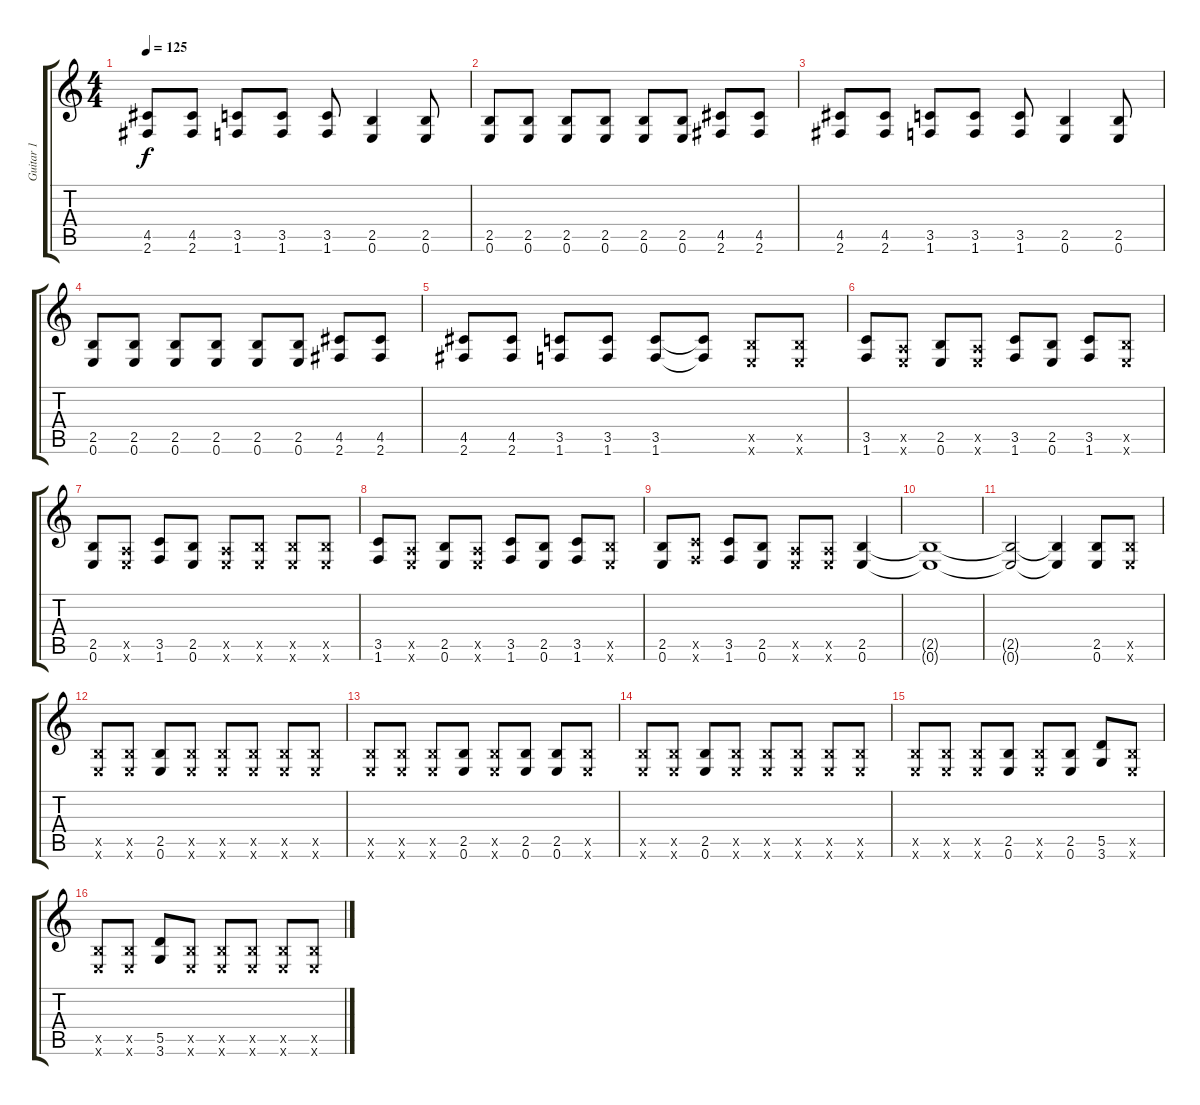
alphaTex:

\track ("Guitar 1" "Guitar 1") {instrument overdrivenguitar}
\staff {score tabs}
\tuning (E4 B3 G3 D3 A2 E2) {hide}
\ts (4 4)
\tempo 125
\clef g2
\ks c
(4.5 2.6).8{dy f} (4.5 2.6).8 (3.5 1.6).8 (3.5 1.6).8 (3.5 1.6).8 (2.5 0.6).4 (2.5 0.6).8 |
(2.5 0.6).8 (2.5 0.6).8 (2.5 0.6).8 (2.5 0.6).8 (2.5 0.6).8 (2.5 0.6).8 (4.5 2.6).8 (4.5 2.6).8 |
(4.5 2.6).8 (4.5 2.6).8 (3.5 1.6).8 (3.5 1.6).8 (3.5 1.6).8 (2.5 0.6).4 (2.5 0.6).8 |
(2.5 0.6).8 (2.5 0.6).8 (2.5 0.6).8 (2.5 0.6).8 (2.5 0.6).8 (2.5 0.6).8 (4.5 2.6).8 (4.5 2.6).8 |
(4.5 2.6).8 (4.5 2.6).8 (3.5 1.6).8 (3.5 1.6).8 (3.5 1.6).8 (3.5{t} 1.6{t}).8 (2.5{x} 0.6{x}).8 (2.5{x} 0.6{x}).8 |
(3.5 1.6).8 (0.5{x} 0.6{x}).8 (2.5 0.6).8 (0.5{x} 0.6{x}).8 (3.5 1.6).8 (2.5 0.6).8 (3.5 1.6).8 (2.5{x} 0.6{x}).8 |
(2.5 0.6).8 (0.5{x} 0.6{x}).8 (3.5 1.6).8 (2.5 0.6).8 (0.5{x} 0.6{x}).8 (2.5{x} 0.6{x}).8 (2.5{x} 0.6{x}).8 (2.5{x} 0.6{x}).8 |
(3.5 1.6).8 (0.5{x} 0.6{x}).8 (2.5 0.6).8 (0.5{x} 0.6{x}).8 (3.5 1.6).8 (2.5 0.6).8 (3.5 1.6).8 (2.5{x} 0.6{x}).8 |
(2.5 0.6).8 (3.5{x} 1.6{x}).8 (3.5 1.6).8 (2.5 0.6).8 (0.5{x} 0.6{x}).8 (0.5{x} 0.6{x}).8 (2.5 0.6).4 |
(2.5{t} 0.6{t}).1 |
(2.5{t} 0.6{t}).2 (2.5{t} 0.6{t}).4 (2.5 0.6).8 (2.5{x} 0.6{x}).8 |
(2.5{x} 0.6{x}).8 (2.5{x} 0.6{x}).8 (2.5 0.6).8 (2.5{x} 0.6{x}).8 (2.5{x} 0.6{x}).8 (2.5{x} 0.6{x}).8 (2.5{x} 0.6{x}).8 (2.5{x} 0.6{x}).8 |
(2.5{x} 0.6{x}).8 (2.5{x} 0.6{x}).8 (2.5{x} 0.6{x}).8 (2.5 0.6).8 (2.5{x} 0.6{x}).8 (2.5 0.6).8 (2.5 0.6).8 (2.5{x} 0.6{x}).8 |
(2.5{x} 0.6{x}).8 (2.5{x} 0.6{x}).8 (2.5 0.6).8 (2.5{x} 0.6{x}).8 (2.5{x} 0.6{x}).8 (2.5{x} 0.6{x}).8 (2.5{x} 0.6{x}).8 (2.5{x} 0.6{x}).8 |
(2.5{x} 0.6{x}).8 (2.5{x} 0.6{x}).8 (2.5{x} 0.6{x}).8 (2.5 0.6).8 (2.5{x} 0.6{x}).8 (2.5 0.6).8 (5.5 3.6).8 (2.5{x} 0.6{x}).8 |
(2.5{x} 0.6{x}).8 (2.5{x} 0.6{x}).8 (5.5 3.6).8 (2.5{x} 0.6{x}).8 (2.5{x} 0.6{x}).8 (2.5{x} 0.6{x}).8 (2.5{x} 0.6{x}).8 (2.5{x} 0.6{x}).8
